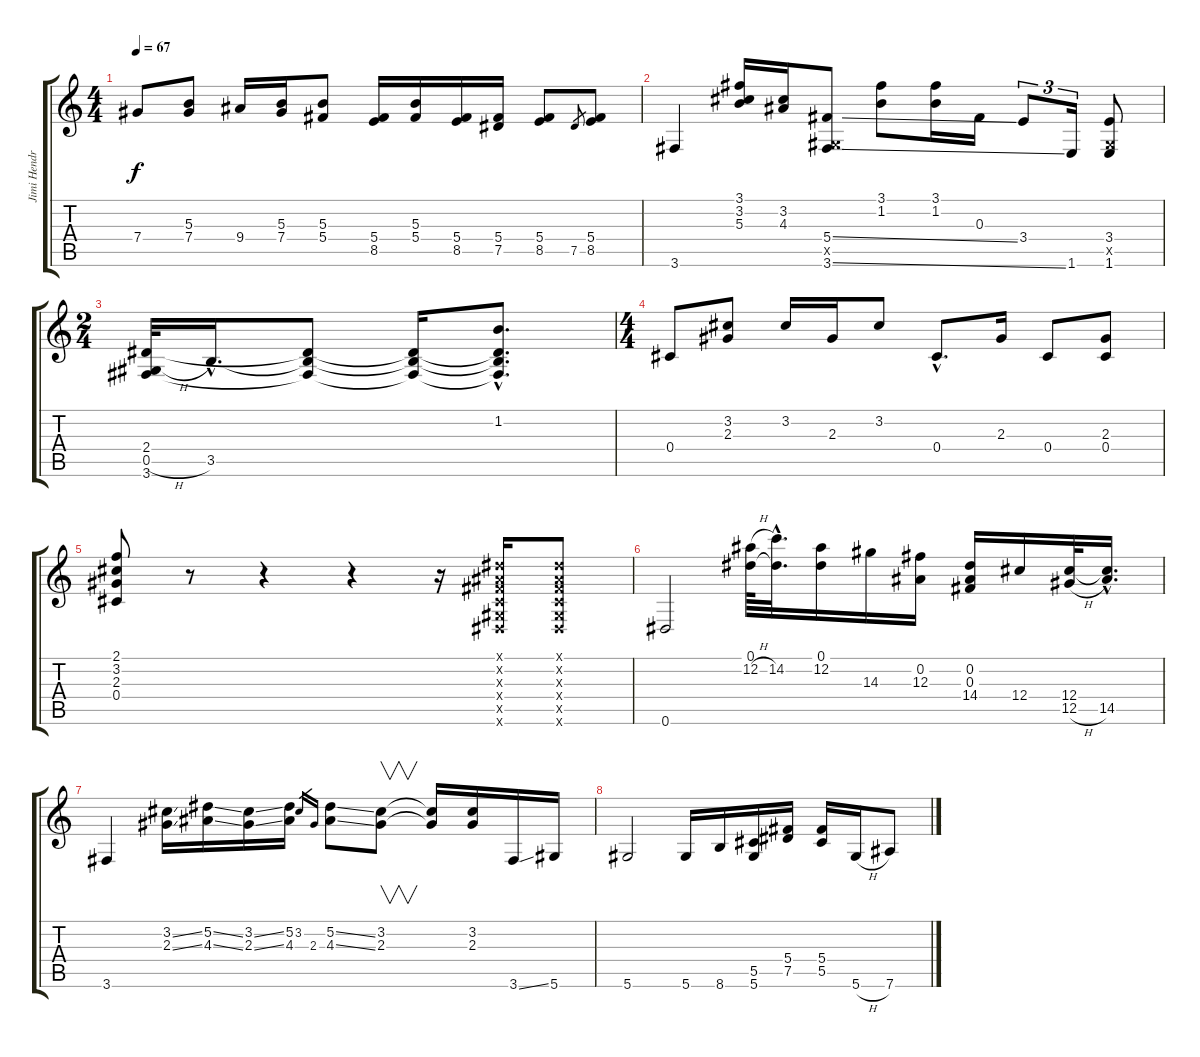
\track ("Jimi Hendrix" "Jimi Hendr") {instrument electricguitarjazz}
\staff {score tabs}
\tuning (Eb4 Bb3 Gb3 Db3 Ab2 Eb2) {hide}
\ts (4 4)
\tempo 67
\clef g2
\ks c
7.4.8{dy f} (5.3 7.4).8 9.4.16 (5.3 7.4).16 (5.3 5.4).8 (5.4 8.5).16 (5.3 5.4).16 (5.4 8.5).16 (5.4 7.5).16 (5.4 8.5).8 7.5.8{gr} (5.4 8.5).8 |
3.6.4 (3.1 3.2 5.3).16 (3.2 4.3).16 (5.4{ss} 0.5{x} 3.6{ss}).8 (3.1 1.2).8 (3.1 1.2).16 0.3.16 3.4.8{tu (3 2)} 1.6.16{tu (3 2)} (3.4 0.5{x} 1.6).8 |
\ts (2 4)
(2.4 0.5{h} 3.6).32 3.5{hac}.16{d} (2.4{t} 3.5{t} 3.6{t}).8 (2.4{t} 3.5{t} 3.6{t}).16 (1.2{hac} 2.4{hac t} 3.5{hac t} 3.6{hac t}).8{d} |
\ts (4 4)
0.4.8 (3.2 2.3).8 3.2.16 2.3.16 3.2.8 0.4{hac}.8{d} 2.3.16 0.4.8 (2.3 0.4).8 |
(2.1 3.2 2.3 0.4).8 r.8 r.4 r.4 r.16 (0.1{x} 0.2{x} 0.3{x} 0.4{x} 0.5{x} 0.6{x}).16 (0.1{x} 0.2{x} 0.3{x} 0.4{x} 0.5{x} 0.6{x}).8 |
0.6.2 (0.1 12.2{h}).64 (0.1{hac t} 14.2{hac}).32{d} (0.1 12.2).16 14.3.16 (0.2 12.3).16 (0.2 0.3 14.4).16 12.4.16 (12.4 12.5{h}).32 (12.4{hac t} 14.5{hac}).16{d} |
3.6.4 (3.2{ss} 2.3{ss}).16 (5.2{ss} 4.3{ss}).16 (3.2{ss} 2.3{ss}).16 (5.2 4.3).16 3.2.16{gr} 2.3.16{gr} (5.2{ss} 4.3{ss}).8 (3.2 2.3).8{v} (3.2{t} 2.3{t}).16 (3.2 2.3).16 3.6{ss}.16 5.6.16 |
5.6.2 5.6.16 8.6.16 (5.5 5.6).16 (5.4 7.5).16 (5.4 5.5).16 5.6{h}.16 7.6{ss}.8
